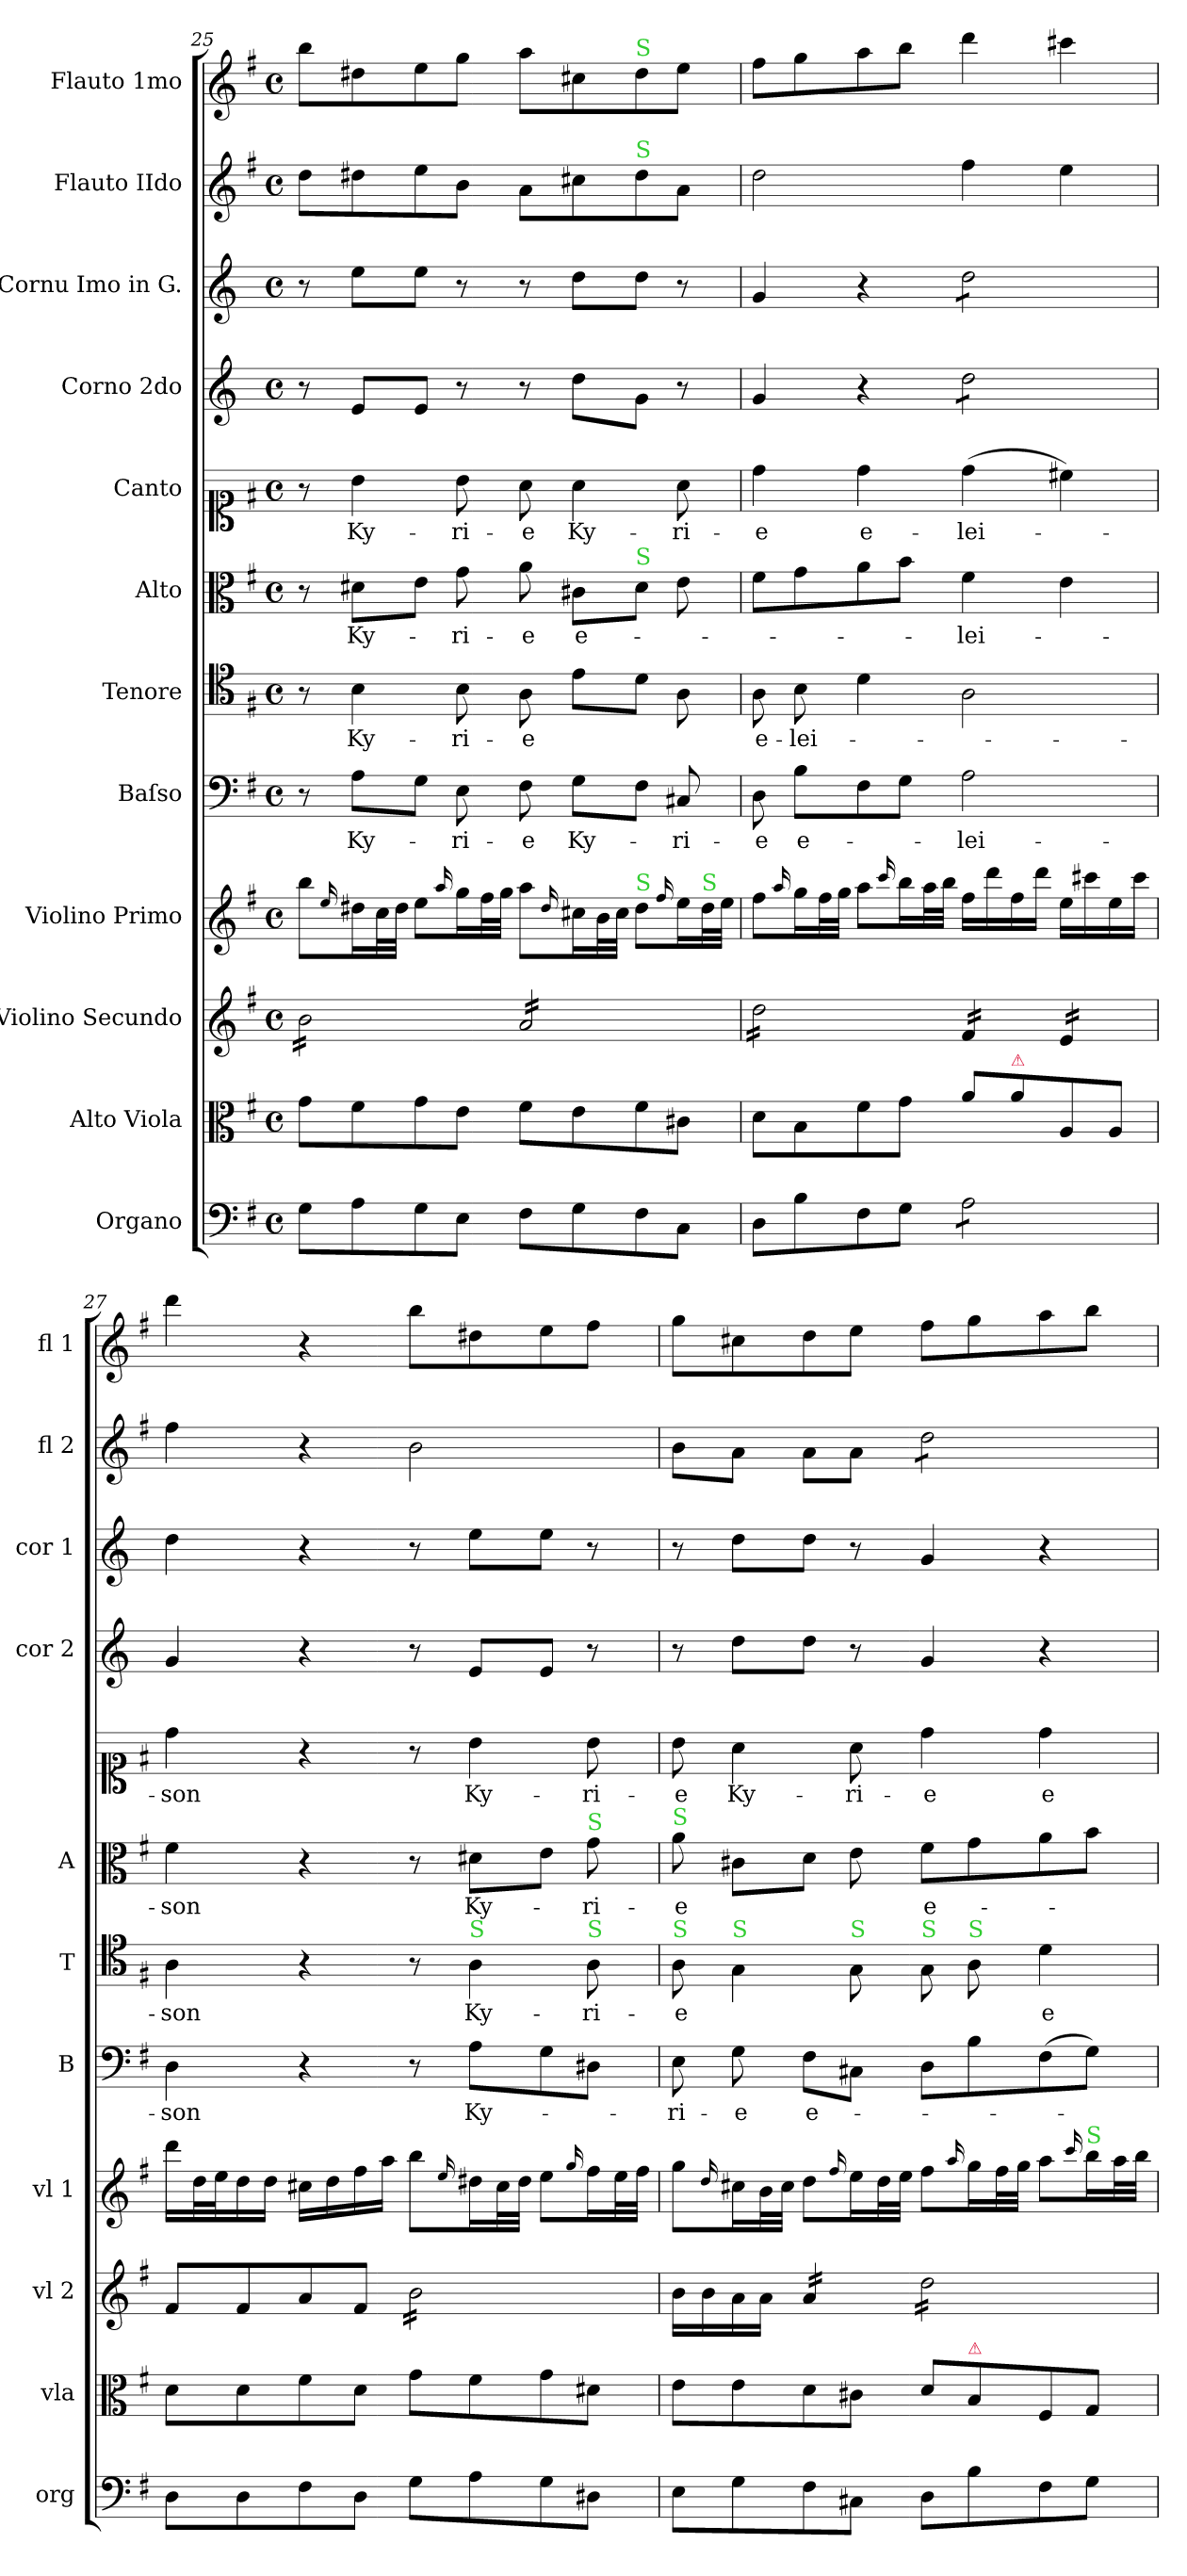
**kern	**kern	**kern	**kern	**kern	**text	**kern	**text	**kern	**text	**kern	**text	**kern	**kern	**kern	**kern
*part12	*part11	*part10	*part9	*part8	*part8	*part7	*part7	*part6	*part6	*part5	*part5	*part4	*part3	*part2	*part1
*staff12	*staff11	*staff10	*staff9	*staff8	*staff8	*staff7	*staff7	*staff6	*staff6	*staff5	*staff5	*staff4	*staff3	*staff2	*staff1
*I"Organo	*I"Alto Viola	*I"Violino Secundo	*I"Violino Primo	*I"Baſso	*	*I"Tenore	*	*I"Alto	*	*I"Canto	*	*I"Corno 2do	*I"Cornu Imo in G.	*I"Flauto IIdo	*I"Flauto 1mo
*I'org	*I'vla	*I'vl 2	*I'vl 1	*I'B	*	*I'T	*	*I'A	*	*	*	*I'cor 2	*I'cor 1	*I'fl 2	*I'fl 1
*clefF4	*clefC3	*clefG2	*clefG2	*clefF4	*	*clefC4	*	*clefC3	*	*clefC1	*	*clefG2	*clefG2	*clefG2	*clefG2
*	*	*	*	*	*	*	*	*	*	*	*	*ITrd3c5	*ITrd3c5	*	*
*k[f#]	*k[f#]	*k[f#]	*k[f#]	*k[f#]	*	*k[f#]	*	*k[f#]	*	*k[f#]	*	*k[f#]	*k[f#]	*k[f#]	*k[f#]
*G:	*G:	*G:	*G:	*G:	*	*G:	*	*G:	*	*G:	*	*G:	*G:	*G:	*G:
*M4/4	*M4/4	*M4/4	*M4/4	*M4/4	*	*M4/4	*	*M4/4	*	*M4/4	*	*M4/4	*M4/4	*M4/4	*M4/4
*met(c)	*met(c)	*met(c)	*met(c)	*met(c)	*	*met(c)	*	*met(c)	*	*met(c)	*	*met(c)	*met(c)	*met(c)	*met(c)
=25	=25	=25	=25	=25	=25	=25	=25	=25	=25	=25	=25	=25	=25	=25	=25
*	*	*tremolo	*	*	*	*	*	*	*	*	*	*	*	*	*
8G\L	8g\L	16b\LL	8bb\L	8r	.	8r	.	8r	.	8r	.	8r	8r	8dd\L	8bb\L
.	.	16b\	.	.	.	.	.	.	.	.	.	.	.	.	.
.	.	.	16qqee/	.	.	.	.	.	.	.	.	.	.	.	.
8A\	8f#\	16b\	16dd#X\L	8A\L	Ky-	4B\	Ky-	8d#X\L	Ky-	4b\	Ky-	8B/L	8b\L	8dd#X\	8dd#X\
.	.	16b\	32cc\L	.	.	.	.	.	.	.	.	.	.	.	.
.	.	.	32dd#\JJJ	.	.	.	.	.	.	.	.	.	.	.	.
8G\	8g\	16b\	8ee\L	8G\J	.	.	.	8e\J	.	.	.	8B/J	8b\J	8ee\	8ee\
.	.	16b\	.	.	.	.	.	.	.	.	.	.	.	.	.
.	.	.	16qqaa/	.	.	.	.	.	.	.	.	.	.	.	.
8E\J	8e\J	16b\	16gg\L	8E\	-ri-	8B\	-ri-	8g\	-ri-	8b\	-ri-	8r	8r	8b\J	8gg\J
.	.	16b\JJ	32ff#\L	.	.	.	.	.	.	.	.	.	.	.	.
.	.	.	32gg\JJJ	.	.	.	.	.	.	.	.	.	.	.	.
8F#\L	8f#\L	16a/LL	8aa\L	8F#\	-e	8A\	-e	8a\	-e	8a\	-e	8r	8r	8a\L	8aa\L
.	.	16a/	.	.	.	.	.	.	.	.	.	.	.	.	.
.	.	.	16qqdd#/	.	.	.	.	.	.	.	.	.	.	.	.
!	!	!	!	!	!LO:LY:i	!	!	!	!	!	!	!	!	!	!
8G\	8e\	16a/	16cc#X\L	8G\L	Ky-	8e\L	.	8c#X\L	e-	4a\	Ky-	8a\L	8a\L	8cc#X\	8cc#X\
.	.	16a/	32b\L	.	.	.	.	.	.	.	.	.	.	.	.
.	.	.	32cc#\JJJ	.	.	.	.	.	.	.	.	.	.	.	.
!	!	!	!	!	!	!	!	!	!	!	!	!	!	!	!LO:TX:a:color=limegreen:t=S
!	!	!	!	!	!	!	!	!	!	!	!	!	!	!LO:TX:a:color=limegreen:t=S	!
!	!	!	!	!	!	!	!	!LO:TX:a:color=limegreen:t=S	!	!	!	!	!	!	!
!	!	!	!LO:TX:a:color=limegreen:t=S	!	!	!	!	!	!	!	!	!	!	!	!
8F#\	8f#\	16a/	8dd#\L	8F#\J	.	8d\J	.	8d#\J	.	.	.	8d\J	8a\J	8dd#\	8dd#\
.	.	16a/	.	.	.	.	.	.	.	.	.	.	.	.	.
.	.	.	16qqff#/	.	.	.	.	.	.	.	.	.	.	.	.
!	!	!	!	!	!LO:LY:i	!	!	!	!	!	!	!	!	!	!
8C\J	8c#X\J	16a/	16ee\L	8C#X/	-ri-	8A\	.	8e\	.	8a\	-ri-	8r	8r	8a\J	8ee\J
!	!	!	!LO:TX:a:color=limegreen:t=S	!	!	!	!	!	!	!	!	!	!	!	!
.	.	16a/JJ	32dd#\L	.	.	.	.	.	.	.	.	.	.	.	.
.	.	.	32ee\JJJ	.	.	.	.	.	.	.	.	.	.	.	.
=26	=26	=26	=26	=26	=26	=26	=26	=26	=26	=26	=26	=26	=26	=26	=26
!	!	!	!	!	!LO:LY:i	!	!	!	!	!	!	!	!	!	!
8D\L	8d\L	16dd\LL	8ff#\L	8D\	-e	8A\	e-	8f#\L	.	4dd\	-e	4d/	4d/	2dd\	8ff#\L
.	.	16dd\	.	.	.	.	.	.	.	.	.	.	.	.	.
.	.	.	16qqaa/	.	.	.	.	.	.	.	.	.	.	.	.
8B\	8B\	16dd\	16gg\L	8B\L	e-	8B\	-lei-	8g\	.	.	.	.	.	.	8gg\
.	.	16dd\	32ff#\L	.	.	.	.	.	.	.	.	.	.	.	.
.	.	.	32gg\JJJ	.	.	.	.	.	.	.	.	.	.	.	.
8F#\	8f#\	16dd\	8aa\L	8F#\	.	4d\	.	8a\	.	4dd\	e-	4r	4r	.	8aa\
.	.	16dd\	.	.	.	.	.	.	.	.	.	.	.	.	.
.	.	.	16qqccc/	.	.	.	.	.	.	.	.	.	.	.	.
8G\J	8g\J	16dd\	16bb\L	8G\J	.	.	.	8b\J	.	.	.	.	.	.	8bb\J
.	.	16dd\JJ	32aa\L	.	.	.	.	.	.	.	.	.	.	.	.
.	.	.	32bb\JJJ	.	.	.	.	.	.	.	.	.	.	.	.
*tremolo	*	*	*	*	*	*	*	*	*	*	*	*	*	*	*
*	*	*	*	*	*	*	*	*	*	*	*	*tremolo	*	*	*
*	*	*	*	*	*	*	*	*	*	*	*	*	*tremolo	*	*
8A\L	8a\L	16f#/LL	16ff#\LL	2A\	-lei-	2A\	.	4f#\	-lei-	(4dd\	-lei-	8a\L	8a\L	4ff#\	4ddd\
.	.	16f#/	16ddd\	.	.	.	.	.	.	.	.	.	.	.	.
!	!LO:TX:a:color=crimson:t=⚠	!	!	!	!	!	!	!	!	!	!	!	!	!	!
8A\	8a\	16f#/	16ff#\	.	.	.	.	.	.	.	.	8a\	8a\	.	.
.	.	16f#/JJ	16ddd\JJ	.	.	.	.	.	.	.	.	.	.	.	.
8A\	8A/	16e/LL	16ee\LL	.	.	.	.	4e\	.	4cc#X\)	.	8a\	8a\	4ee\	4ccc#X\
.	.	16e/	16ccc#X\	.	.	.	.	.	.	.	.	.	.	.	.
8A\J	8A/J	16e/	16ee\	.	.	.	.	.	.	.	.	8a\J	8a\J	.	.
*	*	*	*	*	*	*	*	*	*	*	*	*	*Xtremolo	*	*
*	*	*	*	*	*	*	*	*	*	*	*	*Xtremolo	*	*	*
*Xtremolo	*	*	*	*	*	*	*	*	*	*	*	*	*	*	*
.	.	16e/JJ	16ccc#\JJ	.	.	.	.	.	.	.	.	.	.	.	.
*	*	*Xtremolo	*	*	*	*	*	*	*	*	*	*	*	*	*
=27	=27	=27	=27	=27	=27	=27	=27	=27	=27	=27	=27	=27	=27	=27	=27
8D\L	8d\L	8f#/L	16ddd\LL	4D\	-son	4A\	-son	4f#\	-son	4dd\	-son	4d/	4a\	4ff#\	4ddd\
.	.	.	32dd\L	.	.	.	.	.	.	.	.	.	.	.	.
.	.	.	32ee\J	.	.	.	.	.	.	.	.	.	.	.	.
8D\	8d\	8f#/	16dd\	.	.	.	.	.	.	.	.	.	.	.	.
.	.	.	16dd\JJ	.	.	.	.	.	.	.	.	.	.	.	.
8F#\	8f#\	8a/	16cc#X\LL	4r	.	4r	.	4r	.	4r	.	4r	4r	4r	4r
.	.	.	16dd\	.	.	.	.	.	.	.	.	.	.	.	.
8D\J	8d\J	8f#/J	16ff#\	.	.	.	.	.	.	.	.	.	.	.	.
.	.	.	16aa\JJ	.	.	.	.	.	.	.	.	.	.	.	.
*	*	*tremolo	*	*	*	*	*	*	*	*	*	*	*	*	*
8G\L	8g\L	16b\LL	8bb\L	8r	.	8r	.	8r	.	8r	.	8r	8r	2b\	8bb\L
.	.	16b\	.	.	.	.	.	.	.	.	.	.	.	.	.
.	.	.	16qqee/	.	.	.	.	.	.	.	.	.	.	.	.
!	!	!	!	!	!	!LO:TX:a:color=limegreen:t=S	!	!	!	!	!	!	!	!	!
8A\	8f#\	16b\	16dd#X\L	8A\L	Ky-	4A\	Ky-	8d#X\L	Ky-	4b\	Ky-	8B/L	8b\L	.	8dd#X\
.	.	16b\	32cc#\L	.	.	.	.	.	.	.	.	.	.	.	.
.	.	.	32dd#\JJJ	.	.	.	.	.	.	.	.	.	.	.	.
8G\	8g\	16b\	8ee\L	8G\	.	.	.	8e\J	.	.	.	8B/J	8b\J	.	8ee\
.	.	16b\	.	.	.	.	.	.	.	.	.	.	.	.	.
.	.	.	16qqgg/	.	.	.	.	.	.	.	.	.	.	.	.
!	!	!	!	!	!	!	!	!LO:TX:a:color=limegreen:t=S	!	!	!	!	!	!	!
!	!	!	!	!	!	!LO:TX:a:color=limegreen:t=S	!	!	!	!	!	!	!	!	!
8D#X\J	8d#X\J	16b\	16ff#\L	8D#X\J	.	8A\	-ri-	8g\	-ri-	8b\	-ri-	8r	8r	.	8ff#\J
.	.	16b\JJ	32ee\L	.	.	.	.	.	.	.	.	.	.	.	.
*	*	*Xtremolo	*	*	*	*	*	*	*	*	*	*	*	*	*
.	.	.	32ff#\JJJ	.	.	.	.	.	.	.	.	.	.	.	.
=28	=28	=28	=28	=28	=28	=28	=28	=28	=28	=28	=28	=28	=28	=28	=28
!	!	!	!	!	!	!	!	!LO:TX:a:color=limegreen:t=S	!	!	!	!	!	!	!
!	!	!	!	!	!	!LO:TX:a:color=limegreen:t=S	!	!	!	!	!	!	!	!	!
8E\L	8e\L	16b\LL	8gg\L	8E\	-ri-	8A\	-e	8a\	-e	8b\	-e	8r	8r	8b\L	8gg\L
.	.	16b\	.	.	.	.	.	.	.	.	.	.	.	.	.
.	.	.	16qqdd/	.	.	.	.	.	.	.	.	.	.	.	.
!	!	!	!	!	!	!LO:TX:a:color=limegreen:t=S	!	!	!	!	!	!	!	!	!
8G\	8e\	16a\	16cc#X\L	8G\	-e	4G\	.	8c#X\L	.	4a\	Ky-	8a\L	8a\L	8a\J	8cc#X\
.	.	16a\JJ	32b\L	.	.	.	.	.	.	.	.	.	.	.	.
.	.	.	32cc#\JJJ	.	.	.	.	.	.	.	.	.	.	.	.
*	*	*tremolo	*	*	*	*	*	*	*	*	*	*	*	*	*
8F#\	8d\	16a/LL	8dd\L	8F#\L	e-	.	.	8d\J	.	.	.	8a\J	8a\J	8a\L	8dd\
.	.	16a/	.	.	.	.	.	.	.	.	.	.	.	.	.
.	.	.	16qqff#/	.	.	.	.	.	.	.	.	.	.	.	.
!	!	!	!	!	!	!LO:TX:a:color=limegreen:t=S	!	!	!	!	!	!	!	!	!
8C#X\J	8c#X\J	16a/	16ee\L	8C#X\J	.	8G\	.	8e\	.	8a\	-ri-	8r	8r	8a\J	8ee\J
.	.	16a/JJ	32dd\L	.	.	.	.	.	.	.	.	.	.	.	.
.	.	.	32ee\JJJ	.	.	.	.	.	.	.	.	.	.	.	.
!	!	!	!	!	!	!LO:TX:a:color=limegreen:t=S	!	!	!	!	!	!	!	!	!
*	*	*	*	*	*	*	*	*	*	*	*	*	*	*tremolo	*
8D\L	8d\L	16dd\LL	8ff#\L	8D\L	.	8G\	.	8f#\L	e-	4dd\	-e	4d/	4d/	8dd\L	8ff#\L
.	.	16dd\	.	.	.	.	.	.	.	.	.	.	.	.	.
.	.	.	16qqaa/	.	.	.	.	.	.	.	.	.	.	.	.
!	!	!	!	!	!	!LO:TX:a:color=limegreen:t=S	!	!	!	!	!	!	!	!	!
!	!LO:TX:a:color=crimson:t=⚠	!	!	!	!	!	!	!	!	!	!	!	!	!	!
8B\	8B\	16dd\	16gg\L	8B\	.	8A\	.	8g\	.	.	.	.	.	8dd\	8gg\
.	.	16dd\	32ff#\L	.	.	.	.	.	.	.	.	.	.	.	.
.	.	.	32gg\JJJ	.	.	.	.	.	.	.	.	.	.	.	.
8F#\	8F#/	16dd\	8aa\L	(8F#\	.	4d\	e-	8a\	.	4dd\	e-	4r	4r	8dd\	8aa\
.	.	16dd\	.	.	.	.	.	.	.	.	.	.	.	.	.
.	.	.	16qqccc/	.	.	.	.	.	.	.	.	.	.	.	.
!	!	!	!LO:TX:a:color=limegreen:t=S	!	!	!	!	!	!	!	!	!	!	!	!
8G\J	8G/J	16dd\	16bb\L	8G\J)	.	.	.	8b\J	.	.	.	.	.	8dd\J	8bb\J
*	*	*	*	*	*	*	*	*	*	*	*	*	*	*Xtremolo	*
.	.	16dd\JJ	32aa\L	.	.	.	.	.	.	.	.	.	.	.	.
*	*	*Xtremolo	*	*	*	*	*	*	*	*	*	*	*	*	*
.	.	.	32bb\JJJ	.	.	.	.	.	.	.	.	.	.	.	.
=	=	=	=	=	=	=	=	=	=	=	=	=	=	=	=
*-	*-	*-	*-	*-	*-	*-	*-	*-	*-	*-	*-	*-	*-	*-	*-
